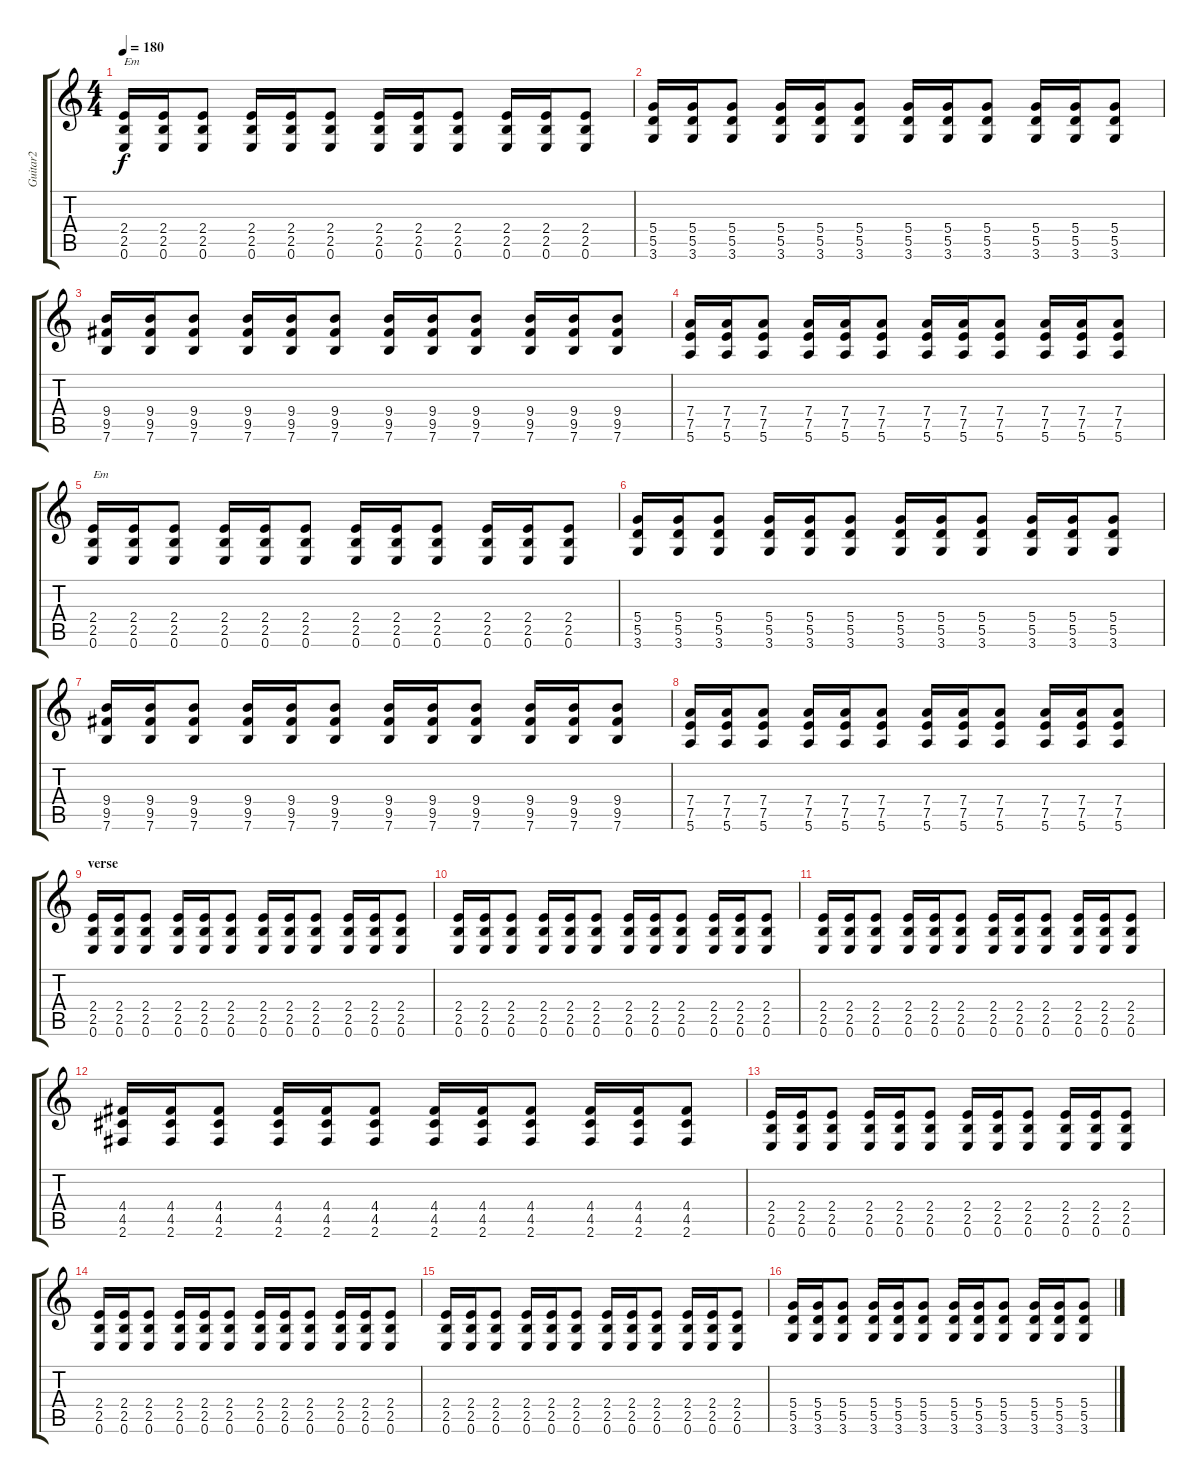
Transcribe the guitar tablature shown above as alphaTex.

\track ("Guitar2" "Guitar2") {instrument overdrivenguitar}
\staff {score tabs}
\tuning (E4 B3 G3 D3 A2 E2) {hide}
\ts (4 4)
\tempo 180
\clef g2
\ks c
(2.4 2.5 0.6).16{txt "Em" dy f} (2.4 2.5 0.6).16 (2.4 2.5 0.6).8 (2.4 2.5 0.6).16 (2.4 2.5 0.6).16 (2.4 2.5 0.6).8 (2.4 2.5 0.6).16 (2.4 2.5 0.6).16 (2.4 2.5 0.6).8 (2.4 2.5 0.6).16 (2.4 2.5 0.6).16 (2.4 2.5 0.6).8 |
(5.4 5.5 3.6).16 (5.4 5.5 3.6).16 (5.4 5.5 3.6).8 (5.4 5.5 3.6).16 (5.4 5.5 3.6).16 (5.4 5.5 3.6).8 (5.4 5.5 3.6).16 (5.4 5.5 3.6).16 (5.4 5.5 3.6).8 (5.4 5.5 3.6).16 (5.4 5.5 3.6).16 (5.4 5.5 3.6).8 |
(9.4 9.5 7.6).16 (9.4 9.5 7.6).16 (9.4 9.5 7.6).8 (9.4 9.5 7.6).16 (9.4 9.5 7.6).16 (9.4 9.5 7.6).8 (9.4 9.5 7.6).16 (9.4 9.5 7.6).16 (9.4 9.5 7.6).8 (9.4 9.5 7.6).16 (9.4 9.5 7.6).16 (9.4 9.5 7.6).8 |
(7.4 7.5 5.6).16 (7.4 7.5 5.6).16 (7.4 7.5 5.6).8 (7.4 7.5 5.6).16 (7.4 7.5 5.6).16 (7.4 7.5 5.6).8 (7.4 7.5 5.6).16 (7.4 7.5 5.6).16 (7.4 7.5 5.6).8 (7.4 7.5 5.6).16 (7.4 7.5 5.6).16 (7.4 7.5 5.6).8 |
(2.4 2.5 0.6).16{txt "Em"} (2.4 2.5 0.6).16 (2.4 2.5 0.6).8 (2.4 2.5 0.6).16 (2.4 2.5 0.6).16 (2.4 2.5 0.6).8 (2.4 2.5 0.6).16 (2.4 2.5 0.6).16 (2.4 2.5 0.6).8 (2.4 2.5 0.6).16 (2.4 2.5 0.6).16 (2.4 2.5 0.6).8 |
(5.4 5.5 3.6).16 (5.4 5.5 3.6).16 (5.4 5.5 3.6).8 (5.4 5.5 3.6).16 (5.4 5.5 3.6).16 (5.4 5.5 3.6).8 (5.4 5.5 3.6).16 (5.4 5.5 3.6).16 (5.4 5.5 3.6).8 (5.4 5.5 3.6).16 (5.4 5.5 3.6).16 (5.4 5.5 3.6).8 |
(9.4 9.5 7.6).16 (9.4 9.5 7.6).16 (9.4 9.5 7.6).8 (9.4 9.5 7.6).16 (9.4 9.5 7.6).16 (9.4 9.5 7.6).8 (9.4 9.5 7.6).16 (9.4 9.5 7.6).16 (9.4 9.5 7.6).8 (9.4 9.5 7.6).16 (9.4 9.5 7.6).16 (9.4 9.5 7.6).8 |
(7.4 7.5 5.6).16 (7.4 7.5 5.6).16 (7.4 7.5 5.6).8 (7.4 7.5 5.6).16 (7.4 7.5 5.6).16 (7.4 7.5 5.6).8 (7.4 7.5 5.6).16 (7.4 7.5 5.6).16 (7.4 7.5 5.6).8 (7.4 7.5 5.6).16 (7.4 7.5 5.6).16 (7.4 7.5 5.6).8 |
\section ("" "verse")
(2.4 2.5 0.6).16 (2.4 2.5 0.6).16 (2.4 2.5 0.6).8 (2.4 2.5 0.6).16 (2.4 2.5 0.6).16 (2.4 2.5 0.6).8 (2.4 2.5 0.6).16 (2.4 2.5 0.6).16 (2.4 2.5 0.6).8 (2.4 2.5 0.6).16 (2.4 2.5 0.6).16 (2.4 2.5 0.6).8 |
(2.4 2.5 0.6).16 (2.4 2.5 0.6).16 (2.4 2.5 0.6).8 (2.4 2.5 0.6).16 (2.4 2.5 0.6).16 (2.4 2.5 0.6).8 (2.4 2.5 0.6).16 (2.4 2.5 0.6).16 (2.4 2.5 0.6).8 (2.4 2.5 0.6).16 (2.4 2.5 0.6).16 (2.4 2.5 0.6).8 |
(2.4 2.5 0.6).16 (2.4 2.5 0.6).16 (2.4 2.5 0.6).8 (2.4 2.5 0.6).16 (2.4 2.5 0.6).16 (2.4 2.5 0.6).8 (2.4 2.5 0.6).16 (2.4 2.5 0.6).16 (2.4 2.5 0.6).8 (2.4 2.5 0.6).16 (2.4 2.5 0.6).16 (2.4 2.5 0.6).8 |
(4.4 4.5 2.6).16 (4.4 4.5 2.6).16 (4.4 4.5 2.6).8 (4.4 4.5 2.6).16 (4.4 4.5 2.6).16 (4.4 4.5 2.6).8 (4.4 4.5 2.6).16 (4.4 4.5 2.6).16 (4.4 4.5 2.6).8 (4.4 4.5 2.6).16 (4.4 4.5 2.6).16 (4.4 4.5 2.6).8 |
(2.4 2.5 0.6).16 (2.4 2.5 0.6).16 (2.4 2.5 0.6).8 (2.4 2.5 0.6).16 (2.4 2.5 0.6).16 (2.4 2.5 0.6).8 (2.4 2.5 0.6).16 (2.4 2.5 0.6).16 (2.4 2.5 0.6).8 (2.4 2.5 0.6).16 (2.4 2.5 0.6).16 (2.4 2.5 0.6).8 |
(2.4 2.5 0.6).16 (2.4 2.5 0.6).16 (2.4 2.5 0.6).8 (2.4 2.5 0.6).16 (2.4 2.5 0.6).16 (2.4 2.5 0.6).8 (2.4 2.5 0.6).16 (2.4 2.5 0.6).16 (2.4 2.5 0.6).8 (2.4 2.5 0.6).16 (2.4 2.5 0.6).16 (2.4 2.5 0.6).8 |
(2.4 2.5 0.6).16 (2.4 2.5 0.6).16 (2.4 2.5 0.6).8 (2.4 2.5 0.6).16 (2.4 2.5 0.6).16 (2.4 2.5 0.6).8 (2.4 2.5 0.6).16 (2.4 2.5 0.6).16 (2.4 2.5 0.6).8 (2.4 2.5 0.6).16 (2.4 2.5 0.6).16 (2.4 2.5 0.6).8 |
(5.4 5.5 3.6).16 (5.4 5.5 3.6).16 (5.4 5.5 3.6).8 (5.4 5.5 3.6).16 (5.4 5.5 3.6).16 (5.4 5.5 3.6).8 (5.4 5.5 3.6).16 (5.4 5.5 3.6).16 (5.4 5.5 3.6).8 (5.4 5.5 3.6).16 (5.4 5.5 3.6).16 (5.4 5.5 3.6).8
